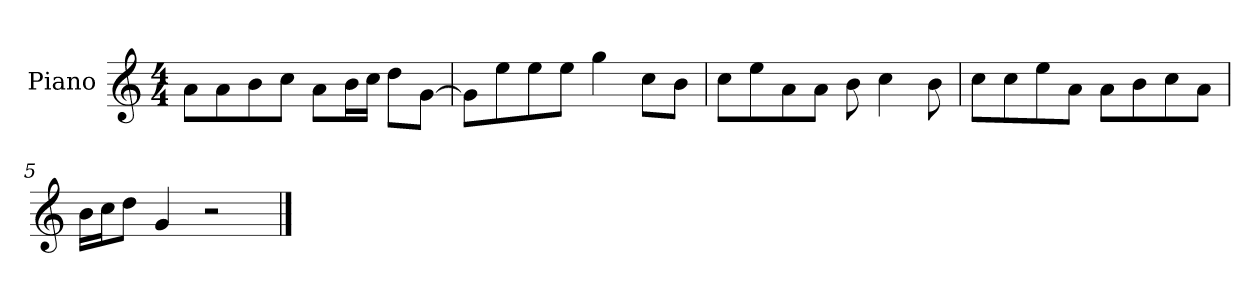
**kern
*part1
*staff1
*I"Piano
*I'P-no
*clefG2
*k[]
*M4/4
*MM90
=1
8a\L
8a\
8b\
8cc\J
8a\L
16b\L
16cc\JJ
8dd\L
[8g\J
=2
8g\L]
8ee\
8ee\
8ee\J
4gg\
8cc\L
8b\J
=3
8cc\L
8ee\
8a\
8a\J
8b\
4cc\
8b\
=4
8cc\L
8cc\
8ee\
8a\J
8a\L
8b\
8cc\
8a\J
=5
16b\LL
16cc\J
8dd\J
4g/
2r
==
*-
